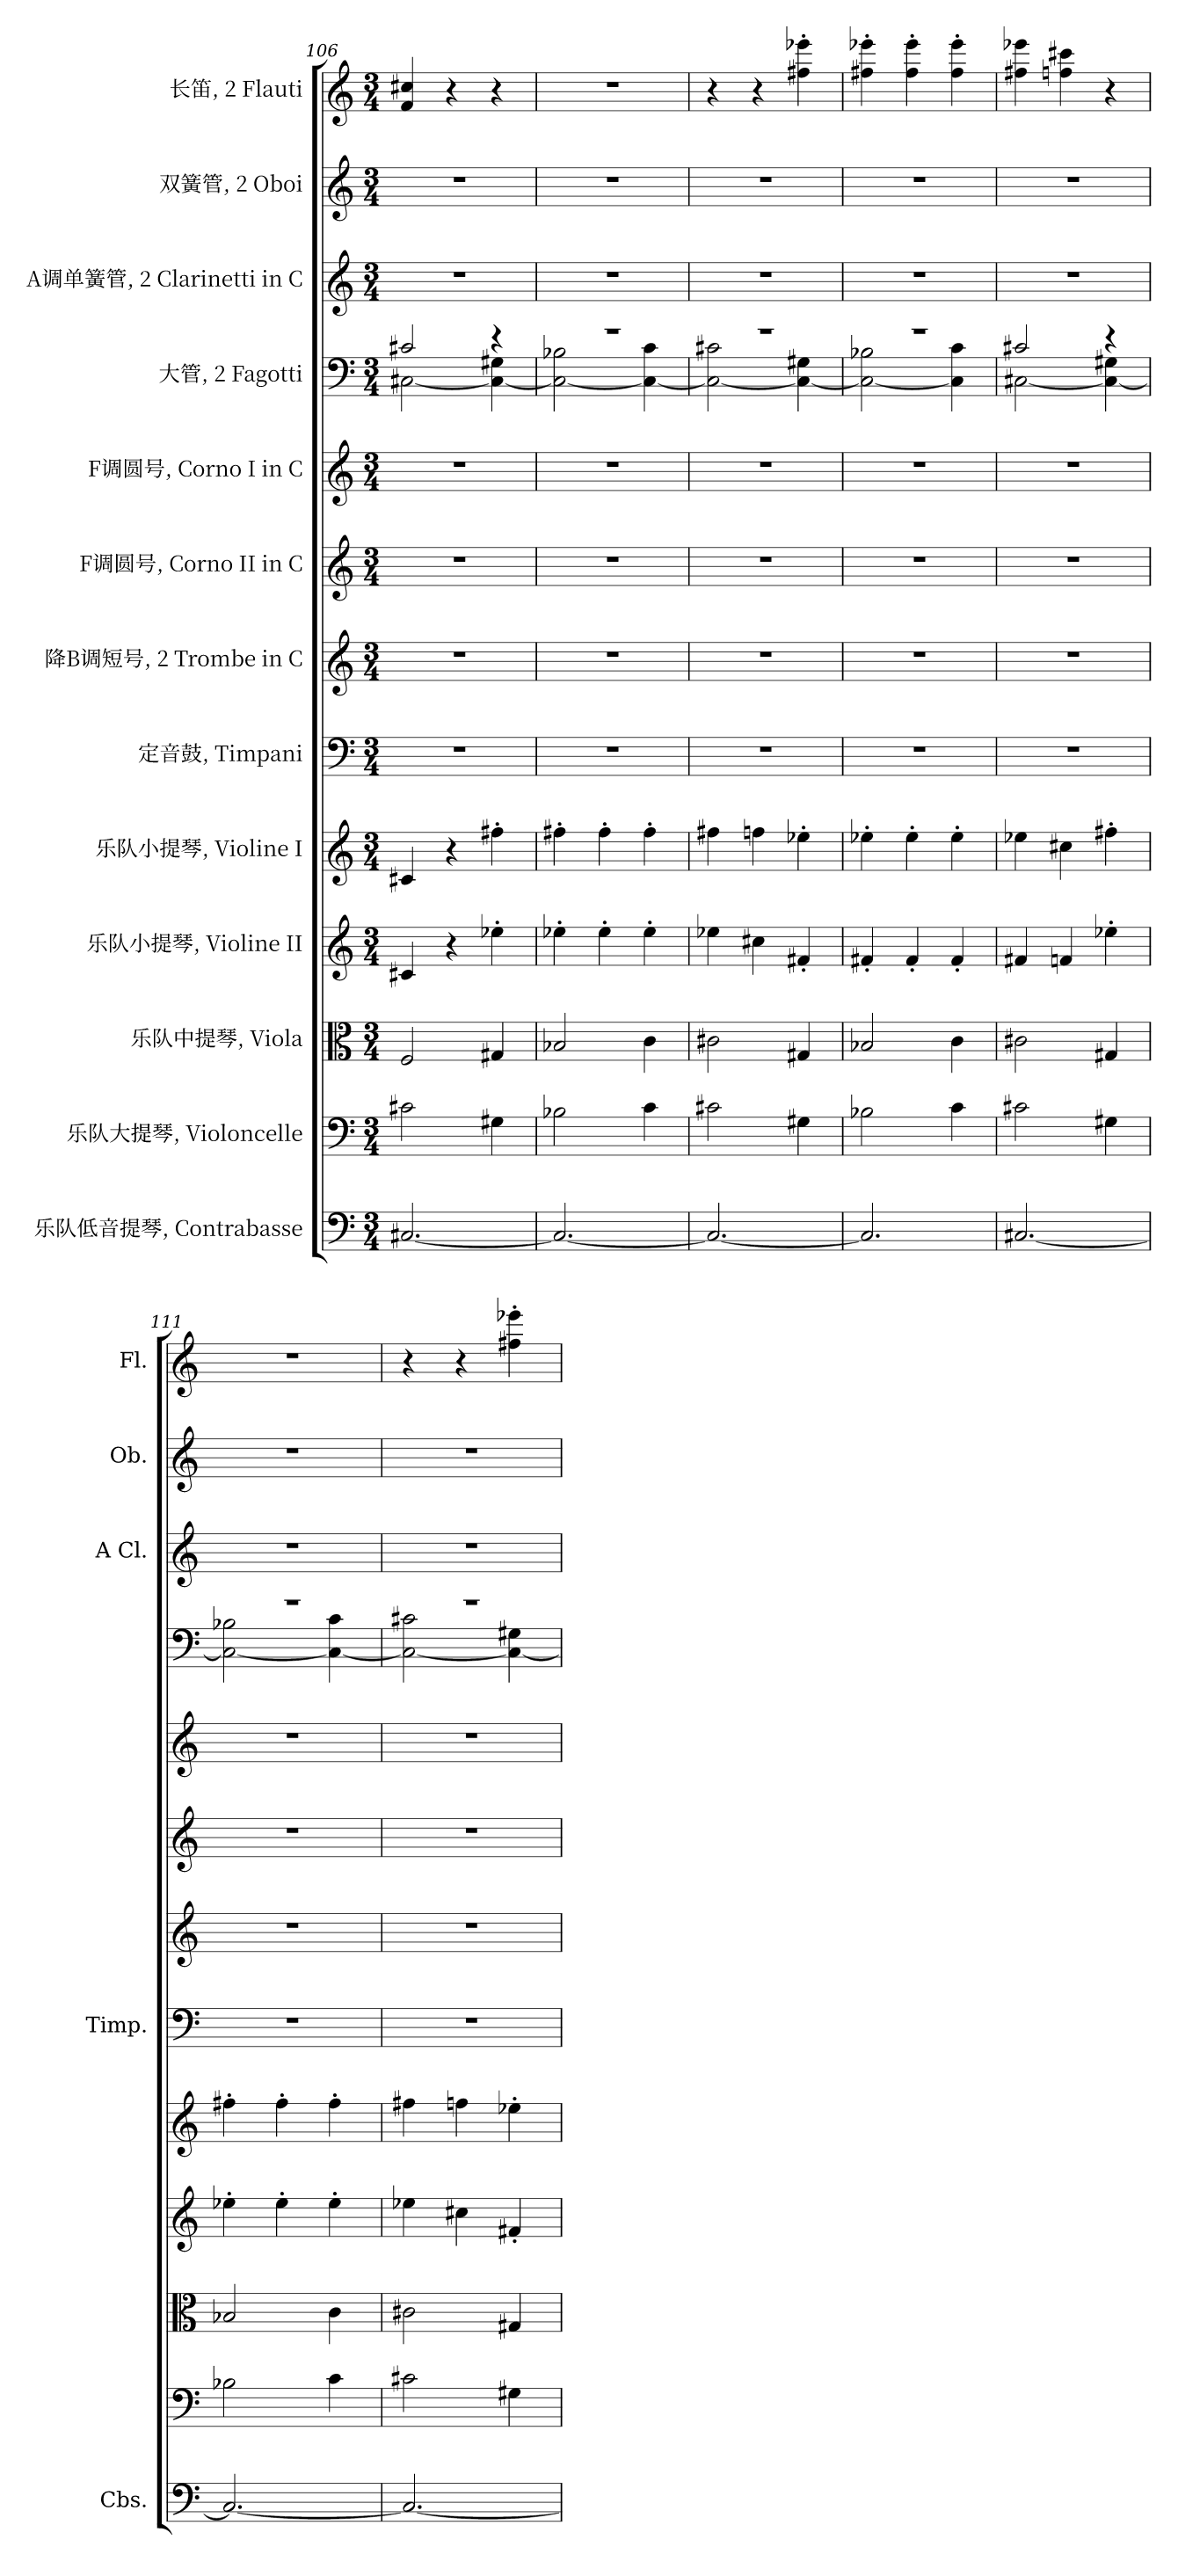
**kern	**kern	**kern	**kern	**kern	**kern	**kern	**kern	**kern	**kern	**kern	**kern	**kern
*part13	*part12	*part11	*part10	*part9	*part8	*part7	*part6	*part5	*part4	*part3	*part2	*part1
*staff13	*staff12	*staff11	*staff10	*staff9	*staff8	*staff7	*staff6	*staff5	*staff4	*staff3	*staff2	*staff1
*I"乐队低音提琴, Contrabasse	*I"乐队大提琴, Violoncelle	*I"乐队中提琴, Viola	*I"乐队小提琴, Violine II	*I"乐队小提琴, Violine I	*I"定音鼓, Timpani	*I"降B调短号, 2 Trombe in C	*I"F调圆号, Corno II in C	*I"F调圆号, Corno I in C	*I"大管, 2 Fagotti	*I"A调单簧管, 2 Clarinetti in C	*I"双簧管, 2 Oboi	*I"长笛, 2 Flauti
*I'Cbs.	*	*	*	*	*I'Timp.	*	*	*	*	*I'A Cl.	*I'Ob.	*I'Fl.
!!LO:PB:g=z
*clefF4	*clefF4	*clefC3	*clefG2	*clefG2	*clefF4	*clefG2	*clefG2	*clefG2	*clefF4	*clefG2	*clefG2	*clefG2
*ITrd7c12	*	*	*	*	*	*ITrd1c2	*ITrd4c7	*ITrd4c7	*	*ITrd2c3	*	*
*k[]	*k[]	*k[]	*k[]	*k[]	*k[]	*k[b-e-]	*k[b-]	*k[b-]	*k[]	*k[f#c#g#]	*k[]	*k[]
*M3/4	*M3/4	*M3/4	*M3/4	*M3/4	*M3/4	*M3/4	*M3/4	*M3/4	*M3/4	*M3/4	*M3/4	*M3/4
*MM269	*MM269	*MM269	*MM269	*MM269	*MM269	*MM269	*MM269	*MM269	*MM269	*MM269	*MM269	*MM269
=106	=106	=106	=106	=106	=106	=106	=106	=106	=106	=106	=106	=106
*	*	*	*	*	*	*	*	*	*^	*	*	*
[2.CC#X/	2c#X\	2F/	4c#X/	4c#X/	2.r	2.r	2.r	2.r	2c#X/	[2C#X\	2.r	2.r	4f/ 4cc#X/
*	*	*	*	*	*	*	*	*	*	*	*	*	*MM324
.	.	.	4r	4r	.	.	.	.	.	.	.	.	4r
.	4G#X\	4G#X/	4ee-X'\	4ff#X'\	.	.	.	.	4r	4C#\_ 4G#X\	.	.	4r
=107	=107	=107	=107	=107	=107	=107	=107	=107	=107	=107	=107	=107	=107
*	*	*	*	*	*	*	*	*	*	*	*	*	*MM306
2.CC#/_	2B-X\	2B-X/	4ee-X'\	4ff#X'\	2.r	2.r	2.r	2.r	2.r	2C#\_ 2B-X\	2.r	2.r	2.r
.	.	.	4ee-'\	4ff#'\	.	.	.	.	.	.	.	.	.
.	4c\	4c\	4ee-'\	4ff#'\	.	.	.	.	.	4C#\_ 4c\	.	.	.
=108	=108	=108	=108	=108	=108	=108	=108	=108	=108	=108	=108	=108	=108
*	*	*	*	*	*	*	*	*	*	*	*	*	*MM306
2.CC#/_	2c#X\	2c#X\	4ee-X\	4ff#X\	2.r	2.r	2.r	2.r	2.r	2C#\_ 2c#X\	2.r	2.r	4r
*	*	*	*	*	*	*	*	*	*	*	*	*	*MM324
.	.	.	4cc#X\	4ffn\	.	.	.	.	.	.	.	.	4r
.	4G#X\	4G#X/	4f#X'/	4ee-X'\	.	.	.	.	.	4C#\_ 4G#X\	.	.	4ff#X\' 4eee-X\'
=109	=109	=109	=109	=109	=109	=109	=109	=109	=109	=109	=109	=109	=109
2.CC#/]	2B-X\	2B-X/	4f#X'/	4ee-X'\	2.r	2.r	2.r	2.r	2.r	2C#\_ 2B-X\	2.r	2.r	4ff#X\' 4eee-X\'
.	.	.	4f#'/	4ee-'\	.	.	.	.	.	.	.	.	4ff#\' 4eee-\'
.	4c\	4c\	4f#'/	4ee-'\	.	.	.	.	.	4C#\] 4c\	.	.	4ff#\' 4eee-\'
=110	=110	=110	=110	=110	=110	=110	=110	=110	=110	=110	=110	=110	=110
[2.CC#X/	2c#X\	2c#X\	4f#X/	4ee-X\	2.r	2.r	2.r	2.r	2c#X/	[2C#X\	2.r	2.r	4ff#X\ 4eee-X\
.	.	.	4fn/	4cc#X\	.	.	.	.	.	.	.	.	4ffn\ 4ccc#X\
.	4G#X\	4G#X/	4ee-X'\	4ff#X'\	.	.	.	.	4r	4C#\_ 4G#X\	.	.	4r
=111	=111	=111	=111	=111	=111	=111	=111	=111	=111	=111	=111	=111	=111
*	*	*	*	*	*	*	*	*	*	*	*	*	*MM306
2.CC#/_	2B-X\	2B-X/	4ee-X'\	4ff#X'\	2.r	2.r	2.r	2.r	2.r	2C#\_ 2B-X\	2.r	2.r	2.r
.	.	.	4ee-'\	4ff#'\	.	.	.	.	.	.	.	.	.
.	4c\	4c\	4ee-'\	4ff#'\	.	.	.	.	.	4C#\_ 4c\	.	.	.
=112	=112	=112	=112	=112	=112	=112	=112	=112	=112	=112	=112	=112	=112
*	*	*	*	*	*	*	*	*	*	*	*	*	*MM306
2.CC#/_	2c#X\	2c#X\	4ee-X\	4ff#X\	2.r	2.r	2.r	2.r	2.r	2C#\_ 2c#X\	2.r	2.r	4r
*	*	*	*	*	*	*	*	*	*	*	*	*	*MM324
.	.	.	4cc#X\	4ffn\	.	.	.	.	.	.	.	.	4r
.	4G#X\	4G#X/	4f#X'/	4ee-X'\	.	.	.	.	.	4C#\_ 4G#X\	.	.	4ff#X\' 4eee-X\'
*	*	*	*	*	*	*	*	*	*v	*v	*	*	*
=	=	=	=	=	=	=	=	=	=	=	=	=
*-	*-	*-	*-	*-	*-	*-	*-	*-	*-	*-	*-	*-
